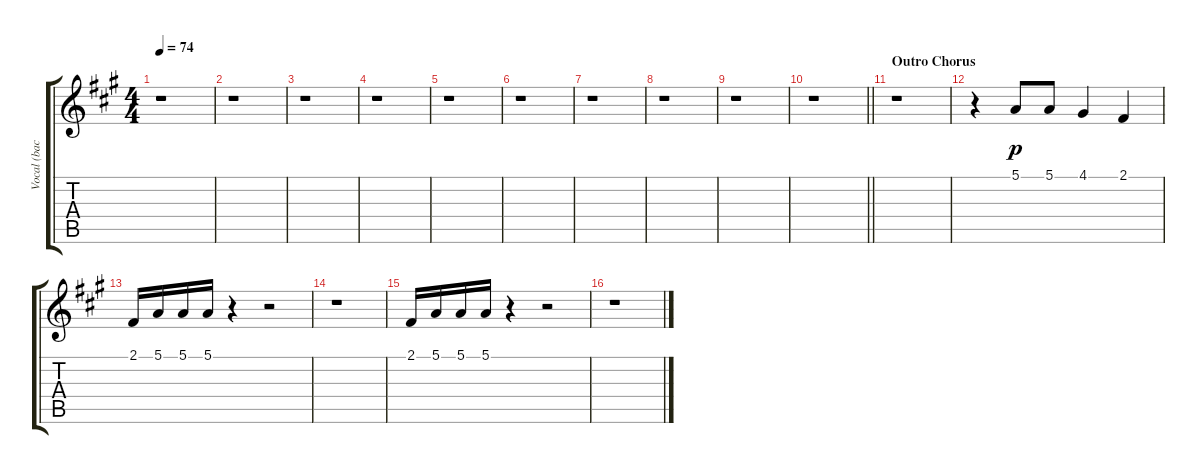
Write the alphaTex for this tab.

\track ("Vocal (backup)" "Vocal (bac") {instrument rockorgan}
\staff {score tabs}
\tuning (E4 B3 G3 D3 A2 E2) {hide}
\ts (4 4)
\tempo 74
\clef g2
\ks a
r.1{dy p} |
r.1 |
r.1 |
r.1 |
r.1 |
r.1 |
r.1 |
r.1 |
r.1 |
\barLineRight lightlight
r.1 |
\section ("" "Outro Chorus")
r.1 |
r.4 5.1.8 5.1.8 4.1.4 2.1.4 |
2.1.16 5.1.16 5.1.16 5.1.16 r.4 r.2 |
r.1 |
2.1.16 5.1.16 5.1.16 5.1.16 r.4 r.2 |
r.1
